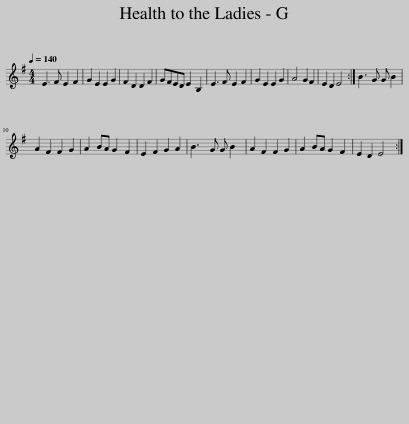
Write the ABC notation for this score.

X:1
L:1/8
Q:1/4=140
M:4/4
I:linebreak $
K:G
V:1 treble
V:1
 E3 F E2 F2 | G2 E2 E2 G2 | F2 D2 D2 F2 | GFED E2 B,2 | E3 F E2 F2 | %5
 G2 E2 E2 G2 | A4 G2 F2 | E2 D2 E4 :| B3 G G B2 |$ A2 F2 F2 G2 | %10
 A2 BA G2 F2 | E2 F2 G2 A2 | B3 G G B2 | A2 F2 F2 G2 | A2 BA G2 F2 | %15
 E2 D2 E4 :| %16
